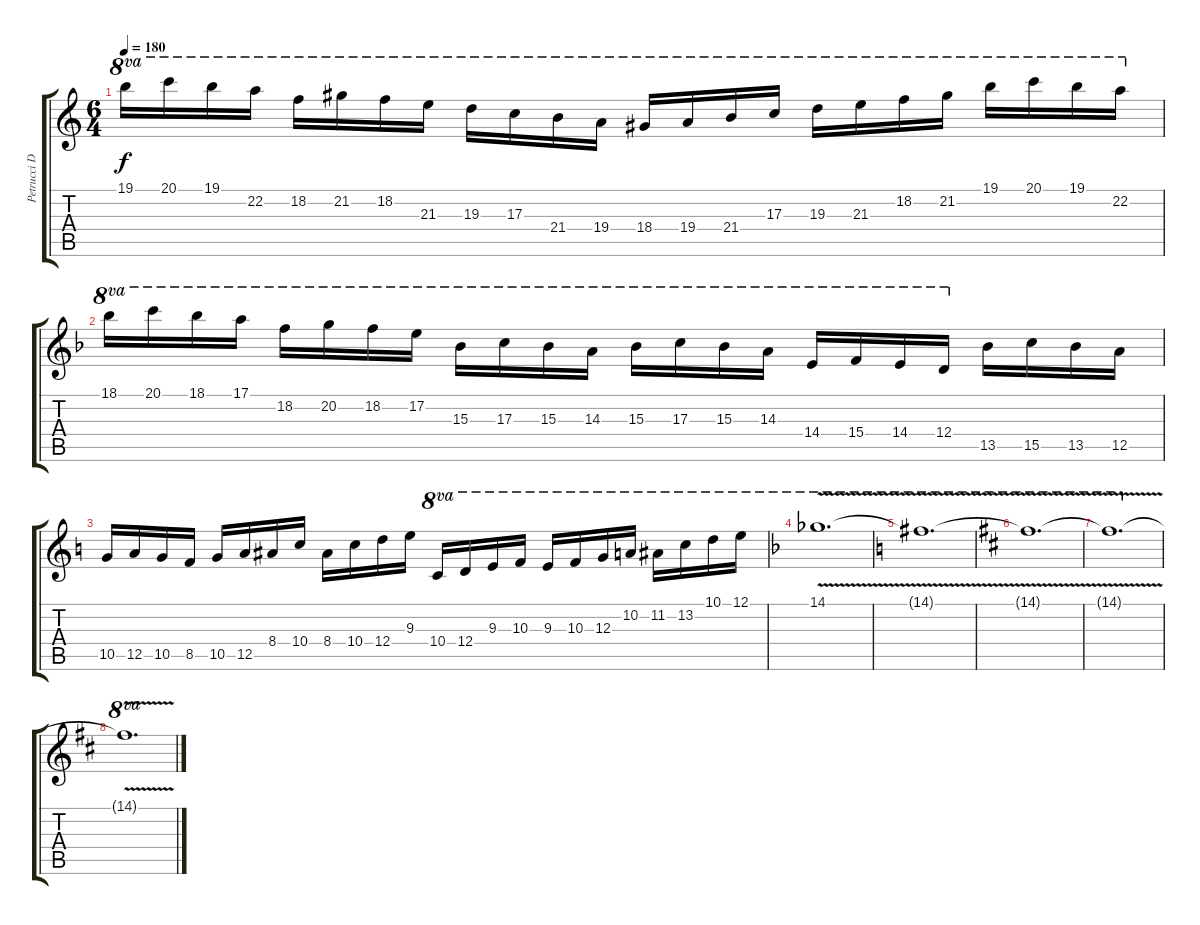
\track ("Petrucci Drop D" "Petrucci D") {instrument distortionguitar}
\staff {score tabs}
\tuning (E4 B3 G3 D3 A2 D2) {hide}
\ts (6 4)
\tempo 180
\clef g2
\ks c
19.1.16{ot 8va dy f} 20.1.16{ot 8va} 19.1.16{ot 8va} 22.2.16{ot 8va} 18.2.16{ot 8va} 21.2.16{ot 8va} 18.2.16{ot 8va} 21.3.16{ot 8va} 19.3.16{ot 8va} 17.3.16{ot 8va} 21.4.16{ot 8va} 19.4.16{ot 8va} 18.4.16{ot 8va} 19.4.16{ot 8va} 21.4.16{ot 8va} 17.3.16{ot 8va} 19.3.16{ot 8va} 21.3.16{ot 8va} 18.2.16{ot 8va} 21.2.16{ot 8va} 19.1.16{ot 8va} 20.1.16{ot 8va} 19.1.16{ot 8va} 22.2.16{ot 8va} |
\ks f
18.1.16{ot 8va} 20.1.16{ot 8va} 18.1.16{ot 8va} 17.1.16{ot 8va} 18.2.16{ot 8va} 20.2.16{ot 8va} 18.2.16{ot 8va} 17.2.16{ot 8va} 15.3.16{ot 8va} 17.3.16{ot 8va} 15.3.16{ot 8va} 14.3.16{ot 8va} 15.3.16{ot 8va} 17.3.16{ot 8va} 15.3.16{ot 8va} 14.3.16{ot 8va} 14.4.16{ot 8va} 15.4.16{ot 8va} 14.4.16{ot 8va} 12.4.16{ot 8va} 13.5.16 15.5.16 13.5.16 12.5.16 |
\ks c
10.5.16 12.5.16 10.5.16 8.5.16 10.5.16 12.5.16 8.4.16 10.4.16 8.4.16 10.4.16 12.4.16 9.3.16 10.4.16{ot 8va} 12.4.16{ot 8va} 9.3.16{ot 8va} 10.3.16{ot 8va} 9.3.16{ot 8va} 10.3.16{ot 8va} 12.3.16{ot 8va} 10.2.16{ot 8va} 11.2.16{ot 8va} 13.2.16{ot 8va} 10.1.16{ot 8va} 12.1.16{ot 8va} |
\ks f
14.1{v}.1{d ot 8va} |
\ks c
14.1{v t}.1{d ot 8va} |
\ks d
14.1{v t}.1{d ot 8va} |
14.1{v t}.1{d ot 8va} |
14.1{v t}.1{d ot 8va}
